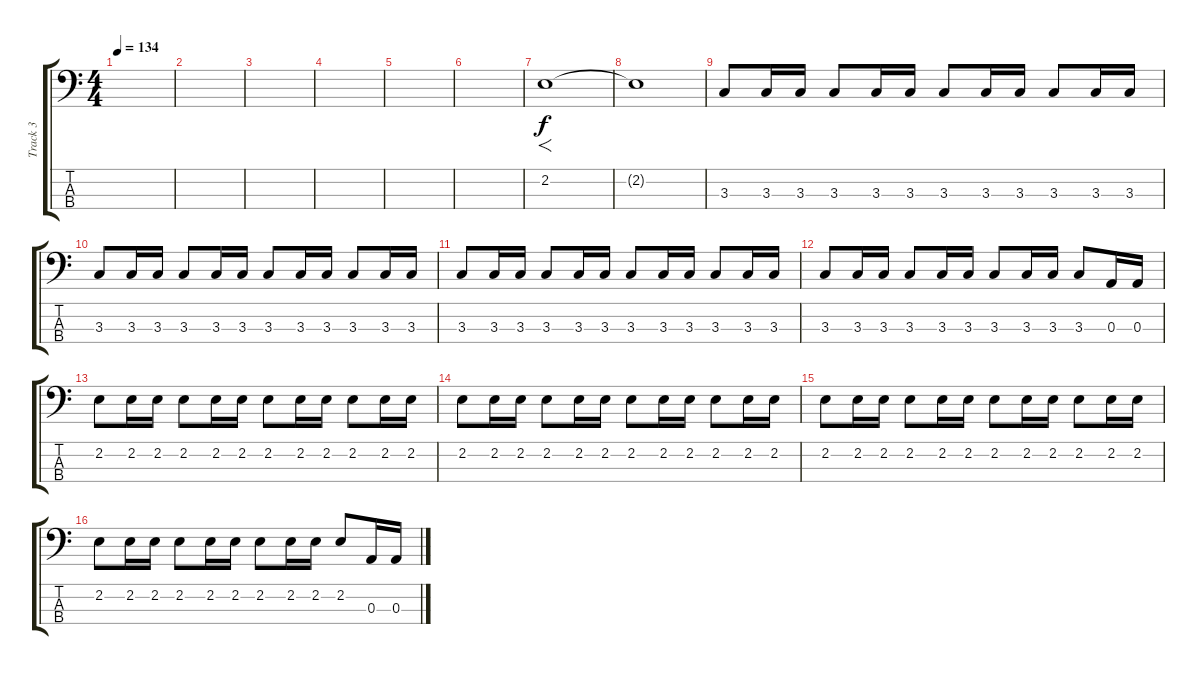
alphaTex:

\track ("Track 3" "Track 3") {instrument electricbassfinger}
\staff {score tabs}
\tuning (G2 D2 A1 E1) {hide}
\ts (4 4)
\tempo 134
\clef f4
\ks c
|
|
|
|
|
|
2.2.1{f} |
2.2{t}.1 |
3.3.8 3.3.16 3.3.16 3.3.8 3.3.16 3.3.16 3.3.8 3.3.16 3.3.16 3.3.8 3.3.16 3.3.16 |
3.3.8 3.3.16 3.3.16 3.3.8 3.3.16 3.3.16 3.3.8 3.3.16 3.3.16 3.3.8 3.3.16 3.3.16 |
3.3.8 3.3.16 3.3.16 3.3.8 3.3.16 3.3.16 3.3.8 3.3.16 3.3.16 3.3.8 3.3.16 3.3.16 |
3.3.8 3.3.16 3.3.16 3.3.8 3.3.16 3.3.16 3.3.8 3.3.16 3.3.16 3.3.8 0.3.16 0.3.16 |
2.2.8 2.2.16 2.2.16 2.2.8 2.2.16 2.2.16 2.2.8 2.2.16 2.2.16 2.2.8 2.2.16 2.2.16 |
2.2.8 2.2.16 2.2.16 2.2.8 2.2.16 2.2.16 2.2.8 2.2.16 2.2.16 2.2.8 2.2.16 2.2.16 |
2.2.8 2.2.16 2.2.16 2.2.8 2.2.16 2.2.16 2.2.8 2.2.16 2.2.16 2.2.8 2.2.16 2.2.16 |
2.2.8 2.2.16 2.2.16 2.2.8 2.2.16 2.2.16 2.2.8 2.2.16 2.2.16 2.2.8 0.3.16 0.3.16
